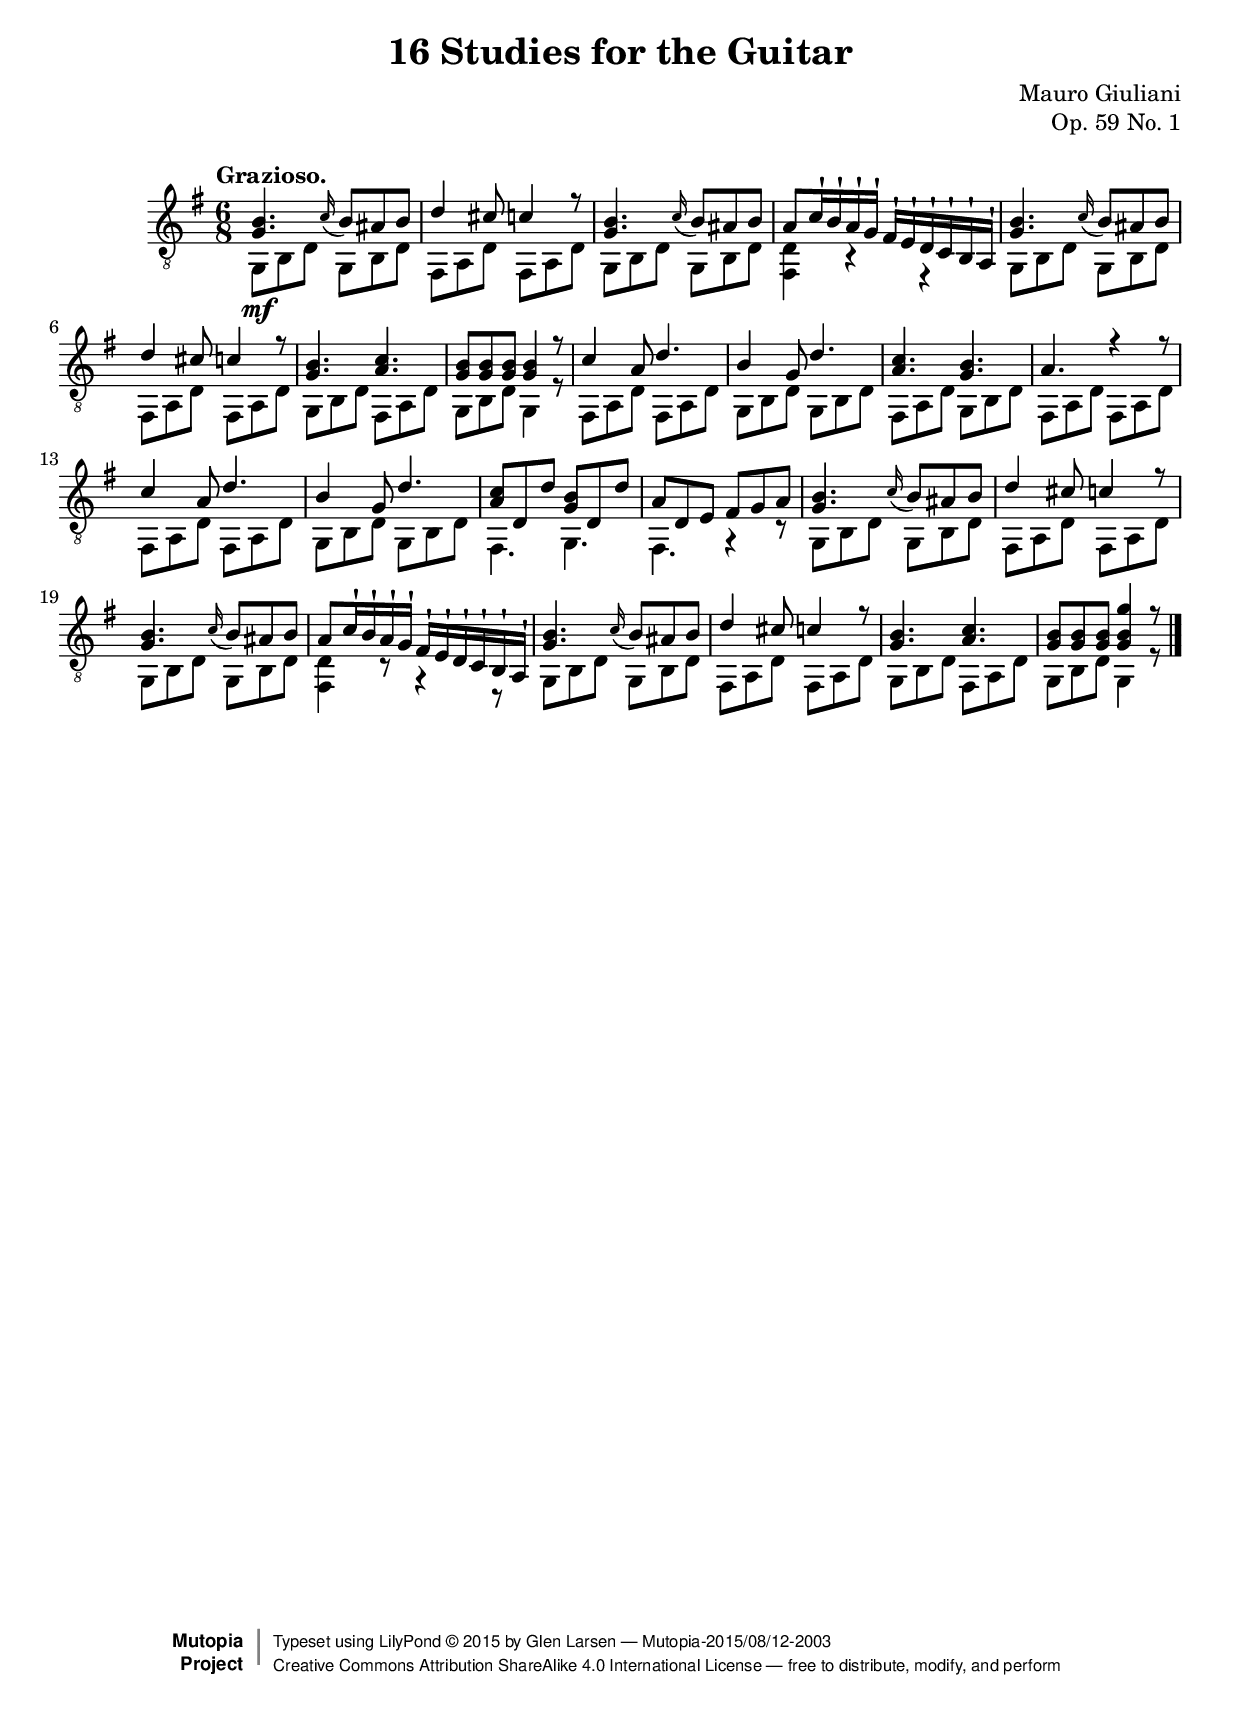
\version "2.19.17"

\header {
  title = "16 Studies for the Guitar"
  composer = "Mauro Giuliani"
  opus = "Op. 59 No. 1"
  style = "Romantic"
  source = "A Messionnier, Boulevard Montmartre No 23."
  % Statens musikbibliotek - The Music Library of Sweden
  % Boije 142
  date = "1822"
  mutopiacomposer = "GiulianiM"
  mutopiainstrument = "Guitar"
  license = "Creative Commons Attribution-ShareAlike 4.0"
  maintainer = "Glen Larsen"
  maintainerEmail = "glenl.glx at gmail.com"

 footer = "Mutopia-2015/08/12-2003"
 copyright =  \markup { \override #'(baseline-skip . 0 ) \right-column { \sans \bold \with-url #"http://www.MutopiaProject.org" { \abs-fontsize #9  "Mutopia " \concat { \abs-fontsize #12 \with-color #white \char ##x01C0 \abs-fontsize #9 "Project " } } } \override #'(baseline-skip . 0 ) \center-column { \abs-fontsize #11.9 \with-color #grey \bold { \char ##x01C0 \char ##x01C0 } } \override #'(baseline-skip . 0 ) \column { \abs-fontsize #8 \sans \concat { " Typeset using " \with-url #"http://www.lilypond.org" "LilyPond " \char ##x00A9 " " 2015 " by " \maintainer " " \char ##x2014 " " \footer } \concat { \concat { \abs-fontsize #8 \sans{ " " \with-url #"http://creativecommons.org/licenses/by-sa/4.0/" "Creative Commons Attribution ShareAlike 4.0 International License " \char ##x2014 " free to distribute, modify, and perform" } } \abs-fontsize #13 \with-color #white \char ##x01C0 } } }
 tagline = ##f
}

\paper {
  % add space between composer/opus markup and first staff
  markup-system-spacing #'padding = #3
  % add a little space between composer and opus
  markup-markup-spacing #'padding = #1.2
  top-margin = #8
  bottom-margin = #10
}

mbreak = {} % { \break }
global = {
  \time 6/8 \key g \major
}

upperVoice = \relative c' {
  \voiceOne
  \slurDown

  <g b>4.\mf \appoggiatura c16 b8 ais b |
  d4 cis8 c4 r8 |
  <g b>4. \appoggiatura c16 b8 ais b |
  a8 c16-! b-! a-! g-! fis-! e-! d-! c-! b-! a-! |
  <g' b>4. \appoggiatura c16 b8 ais b |
  \mbreak

  d4 cis8 c4 r8 |
  <g b>4. <a c> |
  <g b>8 q q q4 r8 |
  c4 a8 d4. |
  b4 g8 d'4. |
  <a c>4. <g b> |
  a4. r4 r8 |
  \mbreak

  c4 a8 d4. |
  b4 g8 d'4. |
  <a c>8 d, d' <g, b> d d' |
  a8 d, e fis g a |
  <g b>4. \appoggiatura c16 b8 ais b |
  d4 cis8 c4 r8 |
  <g b>4. \appoggiatura c16 b8 ais b |
  \mbreak

  a8 c16-! b-! a-! g-! fis-! e-! d-! c-! b-! a-! |
  <g' b>4. \appoggiatura c16 b8 ais b |
  d4 cis8 c4 r8 |
  <g b>4. <a c> |
  <g b>8 q q <g b g'>4 r8 |

  \bar "|."
}

lowerVoice = \relative c {
  \voiceTwo
  g8 b d g, b d |
  fis,8 a d fis, a d |
  g,8 b d g, b d |
  <fis, d'>4 r r |
  g8 b d g, b d |

  fis,8 a d fis, a d |
  g,8 b d fis, a d |
  g,8 b d g,4 r8 |
  fis8 a d fis, a d |
  g,8 b d g, b d |
  fis,8 a d g, b d |
  fis,8 a d fis, a d |

  fis,8 a d fis, a d |
  g,8 b d g, b d |
  fis,4. g |
  fis4. r4 r8 |
  g8 b d g, b d |
  fis,8 a d fis, a d |
  g,8 b d g, b d |

  <fis, d'>4 r8 r4 r8 |
  g8 b d g, b d |
  fis,8 a d fis, a d |
  g,8 b d fis, a d |
  g,8 b d g,4 r8
}



\score {
  <<
    \new Staff = "Guitar" \with {
      midiInstrument = #"acoustic guitar (nylon)"
      %instrumentName = #"No. 1"
    } <<
      \global
      \clef "treble_8"
      \tempo "Grazioso."

      \context Voice = "upperVoice" \upperVoice
      \context Voice = "lowerVoice" \lowerVoice
    >>
%{
    % tabs are not completely developed
    \new TabStaff = "Guitar tabs" \with {
      restrainOpenStrings = ##t
    } <<
      \clef "moderntab"
      \global
      \context TabVoice = "upperVoice" \upperVoice
      \context TabVoice = "lowerVoice" \lowerVoice
    >>
%}
  >>
  \layout {}
  \midi {
    \tempo 4 = 100
  }
}
